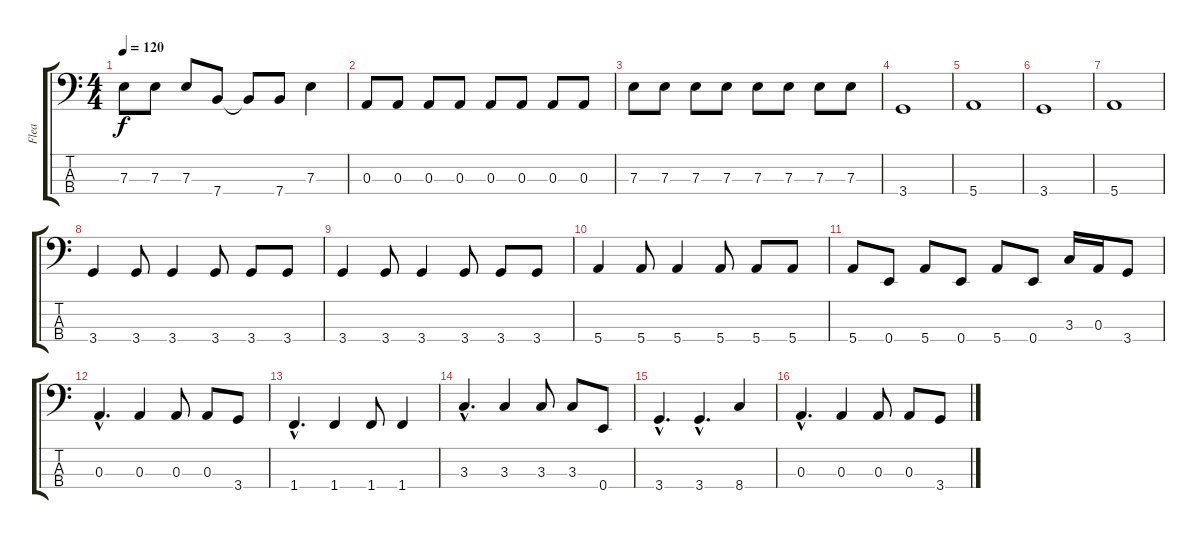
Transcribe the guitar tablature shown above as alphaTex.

\track ("Flea" "Flea") {instrument electricbassfinger}
\staff {score tabs}
\tuning (G2 D2 A1 E1) {hide}
\ts (4 4)
\tempo 120
\clef f4
\ks c
7.3.8{dy f} 7.3.8 7.3.8 7.4.8 7.4{t}.8 7.4.8 7.3.4 |
0.3.8 0.3.8 0.3.8 0.3.8 0.3.8 0.3.8 0.3.8 0.3.8 |
7.3.8 7.3.8 7.3.8 7.3.8 7.3.8 7.3.8 7.3.8 7.3.8 |
3.4.1 |
5.4.1 |
3.4.1 |
5.4.1 |
3.4.4 3.4.8 3.4.4 3.4.8 3.4.8 3.4.8 |
3.4.4 3.4.8 3.4.4 3.4.8 3.4.8 3.4.8 |
5.4.4 5.4.8 5.4.4 5.4.8 5.4.8 5.4.8 |
5.4.8 0.4.8 5.4.8 0.4.8 5.4.8 0.4.8 3.3.16 0.3.16 3.4.8 |
0.3{hac}.4{d} 0.3.4 0.3.8 0.3.8 3.4.8 |
1.4{hac}.4{d} 1.4.4 1.4.8 1.4.4 |
3.3{hac}.4{d} 3.3.4 3.3.8 3.3.8 0.4.8 |
3.4{hac}.4{d} 3.4{hac}.4{d} 8.4.4 |
0.3{hac}.4{d} 0.3.4 0.3.8 0.3.8 3.4.8
